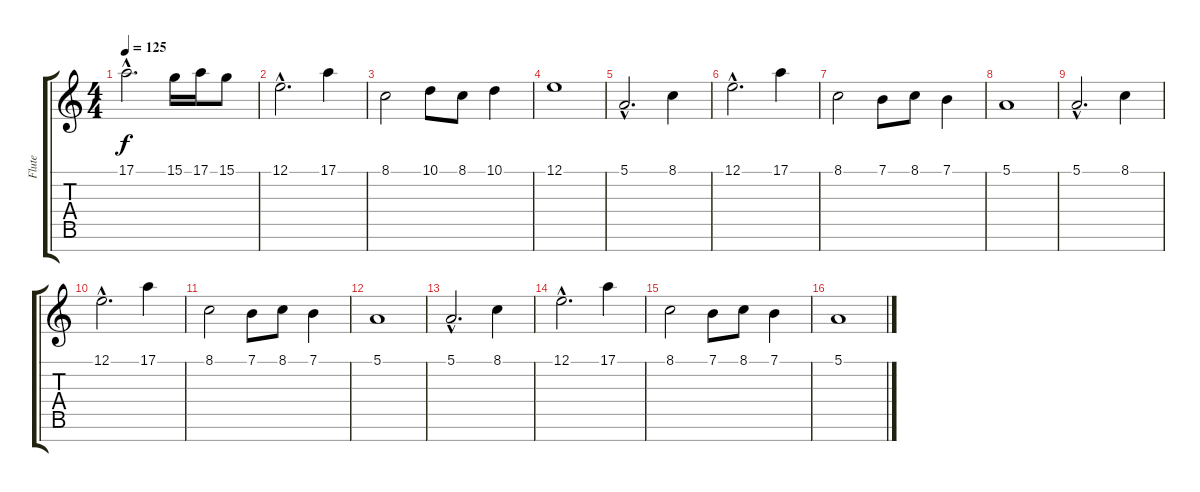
\track ("Flute" "Flute") {instrument piccolo}
\staff {score tabs}
\tuning (E4 B3 G3 D3 A2 E2 B1) {hide}
\ts (4 4)
\tempo 125
\clef g2
\ks c
17.1{hac}.2{d dy f} 15.1.16 17.1.16 15.1.8 |
12.1{hac}.2{d} 17.1.4 |
8.1.2 10.1.8 8.1.8 10.1.4 |
12.1.1 |
5.1{hac}.2{d} 8.1.4 |
12.1{hac}.2{d} 17.1.4 |
8.1.2 7.1.8 8.1.8 7.1.4 |
5.1.1 |
5.1{hac}.2{d} 8.1.4 |
12.1{hac}.2{d} 17.1.4 |
8.1.2 7.1.8 8.1.8 7.1.4 |
5.1.1 |
5.1{hac}.2{d} 8.1.4 |
12.1{hac}.2{d} 17.1.4 |
8.1.2 7.1.8 8.1.8 7.1.4 |
5.1.1
